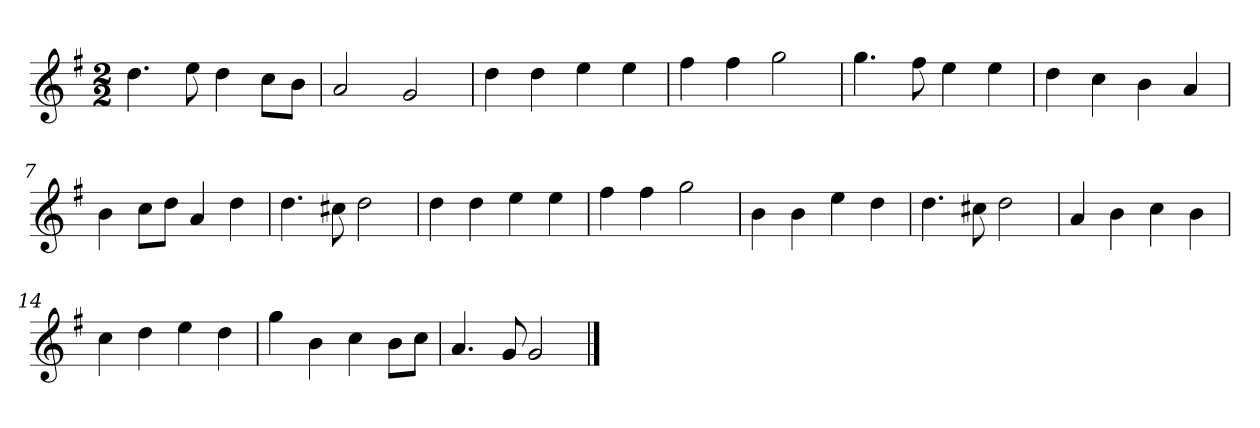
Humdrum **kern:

**kern
*part1
*staff1
*k[f#]
*M2/2
*MM120
=1
4.dd
8ee
4dd
8ccL
8bJ
=2
2a
2g
=3
4dd
4dd
4ee
4ee
=4
4ff#
4ff#
2gg
=5
4.gg
8ff#
4ee
4ee
=6
4dd
4cc
4b
4a
=7
4b
8ccL
8ddJ
4a
4dd
=8
4.dd
8cc#X
2dd
=9
4dd
4dd
4ee
4ee
=10
4ff#
4ff#
2gg
=11
4b
4b
4ee
4dd
=12
4.dd
8cc#X
2dd
=13
4a
4b
4cc
4b
=14
4cc
4dd
4ee
4dd
=15
4gg
4b
4cc
8bL
8ccJ
=16
4.a
8g
2g
==
*-
